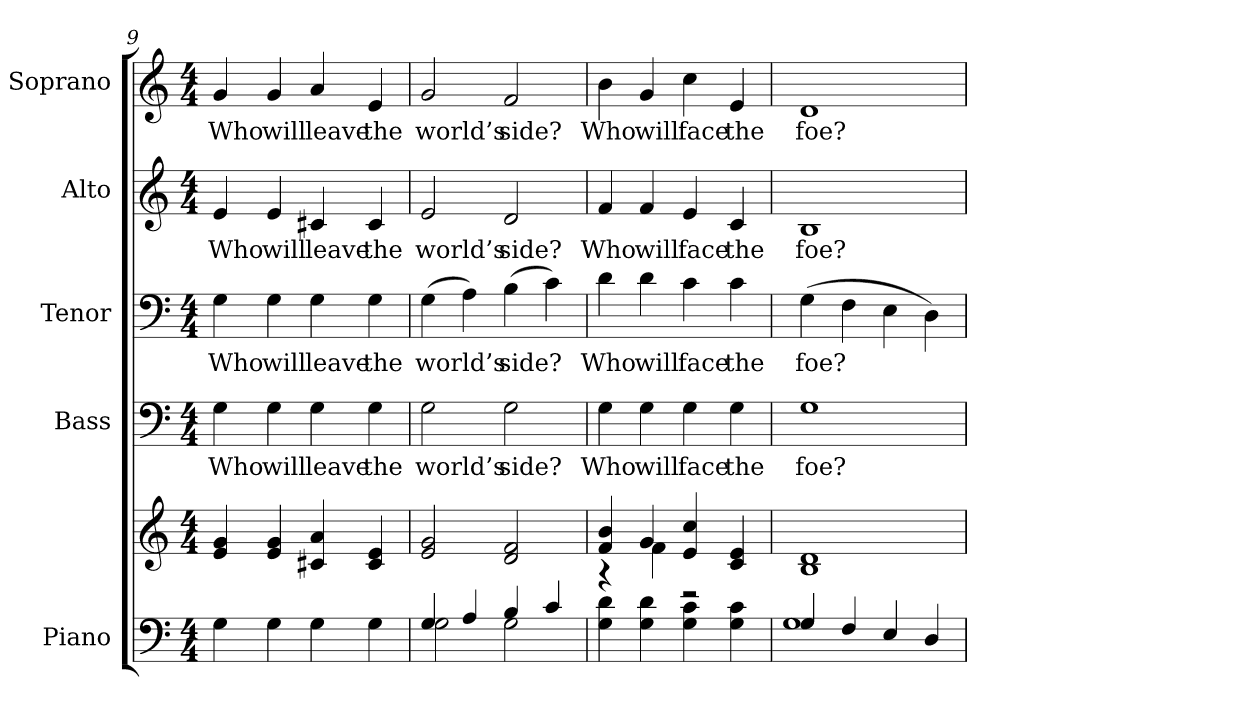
**kern	**kern	**kern	**text	**kern	**text	**kern	**text	**kern	**text
*part5	*part5	*part4	*part4	*part3	*part3	*part2	*part2	*part1	*part1
*staff6	*staff5	*staff4	*staff4	*staff3	*staff3	*staff2	*staff2	*staff1	*staff1
*I"Piano	*	*I"Bass	*	*I"Tenor	*	*I"Alto	*	*I"Soprano	*
*I'Pno.	*	*I'B.	*	*I'T.	*	*I'A.	*	*I'S.	*
!!LO:PB:g=z
*clefF4	*clefG2	*clefF4	*	*clefF4	*	*clefG2	*	*clefG2	*
*k[]	*k[]	*k[]	*	*k[]	*	*k[]	*	*k[]	*
*C:	*C:	*C:	*	*C:	*	*C:	*	*C:	*
*M4/4	*M4/4	*M4/4	*	*M4/4	*	*M4/4	*	*M4/4	*
=9	=9	=9	=9	=9	=9	=9	=9	=9	=9
!	!	!	!LO:LY:b:color=#000000	!	!	!	!	!	!
!	!	!	!	!	!LO:LY:b:color=#000000	!	!	!	!
!	!	!	!	!	!	!	!LO:LY:b:color=#000000	!	!
!	!	!	!	!	!	!	!	!	!LO:LY:b:color=#000000
4Gi\	4ei/ 4gi	4Gi\	Who	4Gi\	Who	4ei/	Who	4gi/	Who
!	!	!	!LO:LY:b:color=#000000	!	!	!	!	!	!
!	!	!	!	!	!LO:LY:b:color=#000000	!	!	!	!
!	!	!	!	!	!	!	!LO:LY:b:color=#000000	!	!
!	!	!	!	!	!	!	!	!	!LO:LY:b:color=#000000
4Gi\	4ei/ 4gi	4Gi\	will	4Gi\	will	4ei/	will	4gi/	will
!	!	!	!LO:LY:b:color=#000000	!	!	!	!	!	!
!	!	!	!	!	!LO:LY:b:color=#000000	!	!	!	!
!	!	!	!	!	!	!	!LO:LY:b:color=#000000	!	!
!	!	!	!	!	!	!	!	!	!LO:LY:b:color=#000000
4Gi\	4c#Xi/ 4ai	4Gi\	leave	4Gi\	leave	4c#Xi/	leave	4ai/	leave
!	!	!	!LO:LY:b:color=#000000	!	!	!	!	!	!
!	!	!	!	!	!LO:LY:b:color=#000000	!	!	!	!
!	!	!	!	!	!	!	!LO:LY:b:color=#000000	!	!
!	!	!	!	!	!	!	!	!	!LO:LY:b:color=#000000
4Gi\	4c#i/ 4ei	4Gi\	the	4Gi\	the	4c#i/	the	4ei/	the
=10	=10	=10	=10	=10	=10	=10	=10	=10	=10
*^	*	*	*	*	*	*	*	*	*
!	!	!	!	!LO:LY:b:color=#000000	!	!	!	!	!	!
!	!	!	!	!	!	!LO:LY:b:color=#000000	!	!	!	!
!	!	!	!	!	!	!	!	!LO:LY:b:color=#000000	!	!
!	!	!	!	!	!	!	!	!	!	!LO:LY:b:color=#000000
4Gi/	2Gi\	2ei/ 2gi	2Gi\	world’s	(4Gi\	world’s	2ei/	world’s	2gi/	world’s
4Ai/	.	.	.	.	4Ai\)	.	.	.	.	.
!	!	!	!	!LO:LY:b:color=#000000	!	!	!	!	!	!
!	!	!	!	!	!	!LO:LY:b:color=#000000	!	!	!	!
!	!	!	!	!	!	!	!	!LO:LY:b:color=#000000	!	!
!	!	!	!	!	!	!	!	!	!	!LO:LY:b:color=#000000
4Bi/	2Gi\	2di/ 2fi	2Gi\	side?	(4Bi\	side?	2di/	side?	2fi/	side?
4ci/	.	.	.	.	4ci\)	.	.	.	.	.
*v	*v	*	*	*	*	*	*	*	*	*
=11	=11	=11	=11	=11	=11	=11	=11	=11	=11
*	*^	*	*	*	*	*	*	*	*
!	!	!	!	!LO:LY:b:color=#000000	!	!	!	!	!	!
!	!	!	!	!	!	!LO:LY:b:color=#000000	!	!	!	!
!	!	!	!	!	!	!	!	!LO:LY:b:color=#000000	!	!
!	!	!	!	!	!	!	!	!	!	!LO:LY:b:color=#000000
4Gi\ 4di	4fi/ 4bi	4r	4Gi\	Who	4di\	Who	4fi/	Who	4bi\	Who
!	!	!	!	!LO:LY:b:color=#000000	!	!	!	!	!	!
!	!	!	!	!	!	!LO:LY:b:color=#000000	!	!	!	!
!	!	!	!	!	!	!	!	!LO:LY:b:color=#000000	!	!
!	!	!	!	!	!	!	!	!	!	!LO:LY:b:color=#000000
4Gi\ 4di	4gi/	4fi\	4Gi\	will	4di\	will	4fi/	will	4gi/	will
!	!	!	!	!LO:LY:b:color=#000000	!	!	!	!	!	!
!	!	!	!	!	!	!LO:LY:b:color=#000000	!	!	!	!
!	!	!	!	!	!	!	!	!LO:LY:b:color=#000000	!	!
!	!	!	!	!	!	!	!	!	!	!LO:LY:b:color=#000000
4Gi\ 4ci	4ei/ 4cci	2r	4Gi\	face	4ci\	face	4ei/	face	4cci\	face
!	!	!	!	!LO:LY:b:color=#000000	!	!	!	!	!	!
!	!	!	!	!	!	!LO:LY:b:color=#000000	!	!	!	!
!	!	!	!	!	!	!	!	!LO:LY:b:color=#000000	!	!
!	!	!	!	!	!	!	!	!	!	!LO:LY:b:color=#000000
4Gi\ 4ci	4ci/ 4ei	.	4Gi\	the	4ci\	the	4ci/	the	4ei/	the
*	*v	*v	*	*	*	*	*	*	*	*
=12	=12	=12	=12	=12	=12	=12	=12	=12	=12
*^	*	*	*	*	*	*	*	*	*
!	!	!	!	!LO:LY:b:color=#000000	!	!	!	!	!	!
!	!	!	!	!	!	!LO:LY:b:color=#000000	!	!	!	!
!	!	!	!	!	!	!	!	!LO:LY:b:color=#000000	!	!
!	!	!	!	!	!	!	!	!	!	!LO:LY:b:color=#000000
4Gi/	1Gi	1Bi 1di	1Gi	foe?	(4Gi\	foe?	1Bi	foe?	1di	foe?
4Fi/	.	.	.	.	4Fi\	.	.	.	.	.
4Ei/	.	.	.	.	4Ei\	.	.	.	.	.
4Di/	.	.	.	.	4Di\)	.	.	.	.	.
*v	*v	*	*	*	*	*	*	*	*	*
=	=	=	=	=	=	=	=	=	=
*-	*-	*-	*-	*-	*-	*-	*-	*-	*-
